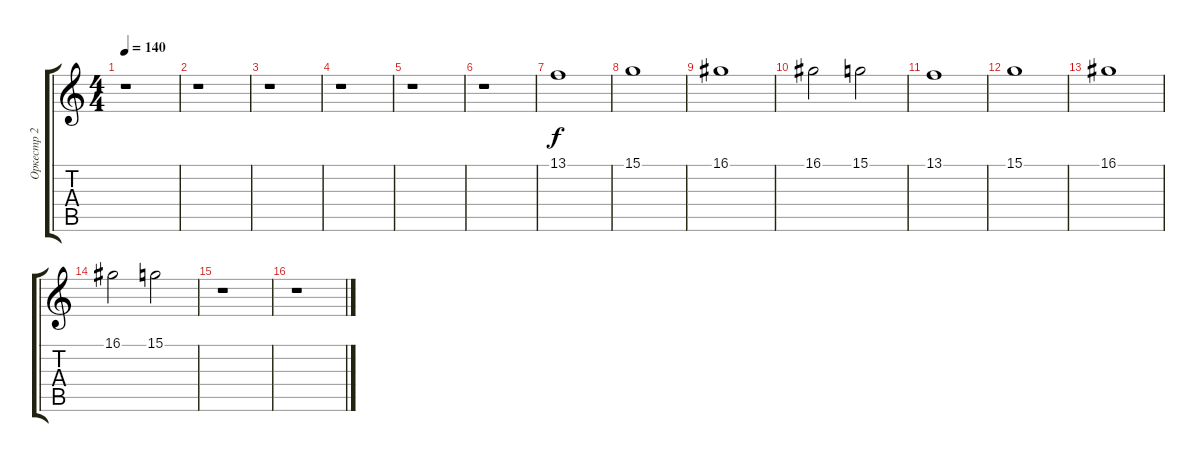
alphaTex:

\track ("Оркестр 2" "Оркестр 2") {instrument stringensemble1}
\staff {score tabs}
\tuning (E4 B3 G3 D3 A2 E2) {hide}
\ts (4 4)
\tempo 140
\clef g2
\ks c
r.1{dy f} |
r.1 |
r.1 |
r.1 |
r.1 |
r.1 |
13.1.1 |
15.1.1 |
16.1.1 |
16.1.2 15.1.2 |
13.1.1 |
15.1.1 |
16.1.1 |
16.1.2 15.1.2 |
r.1 |
r.1
